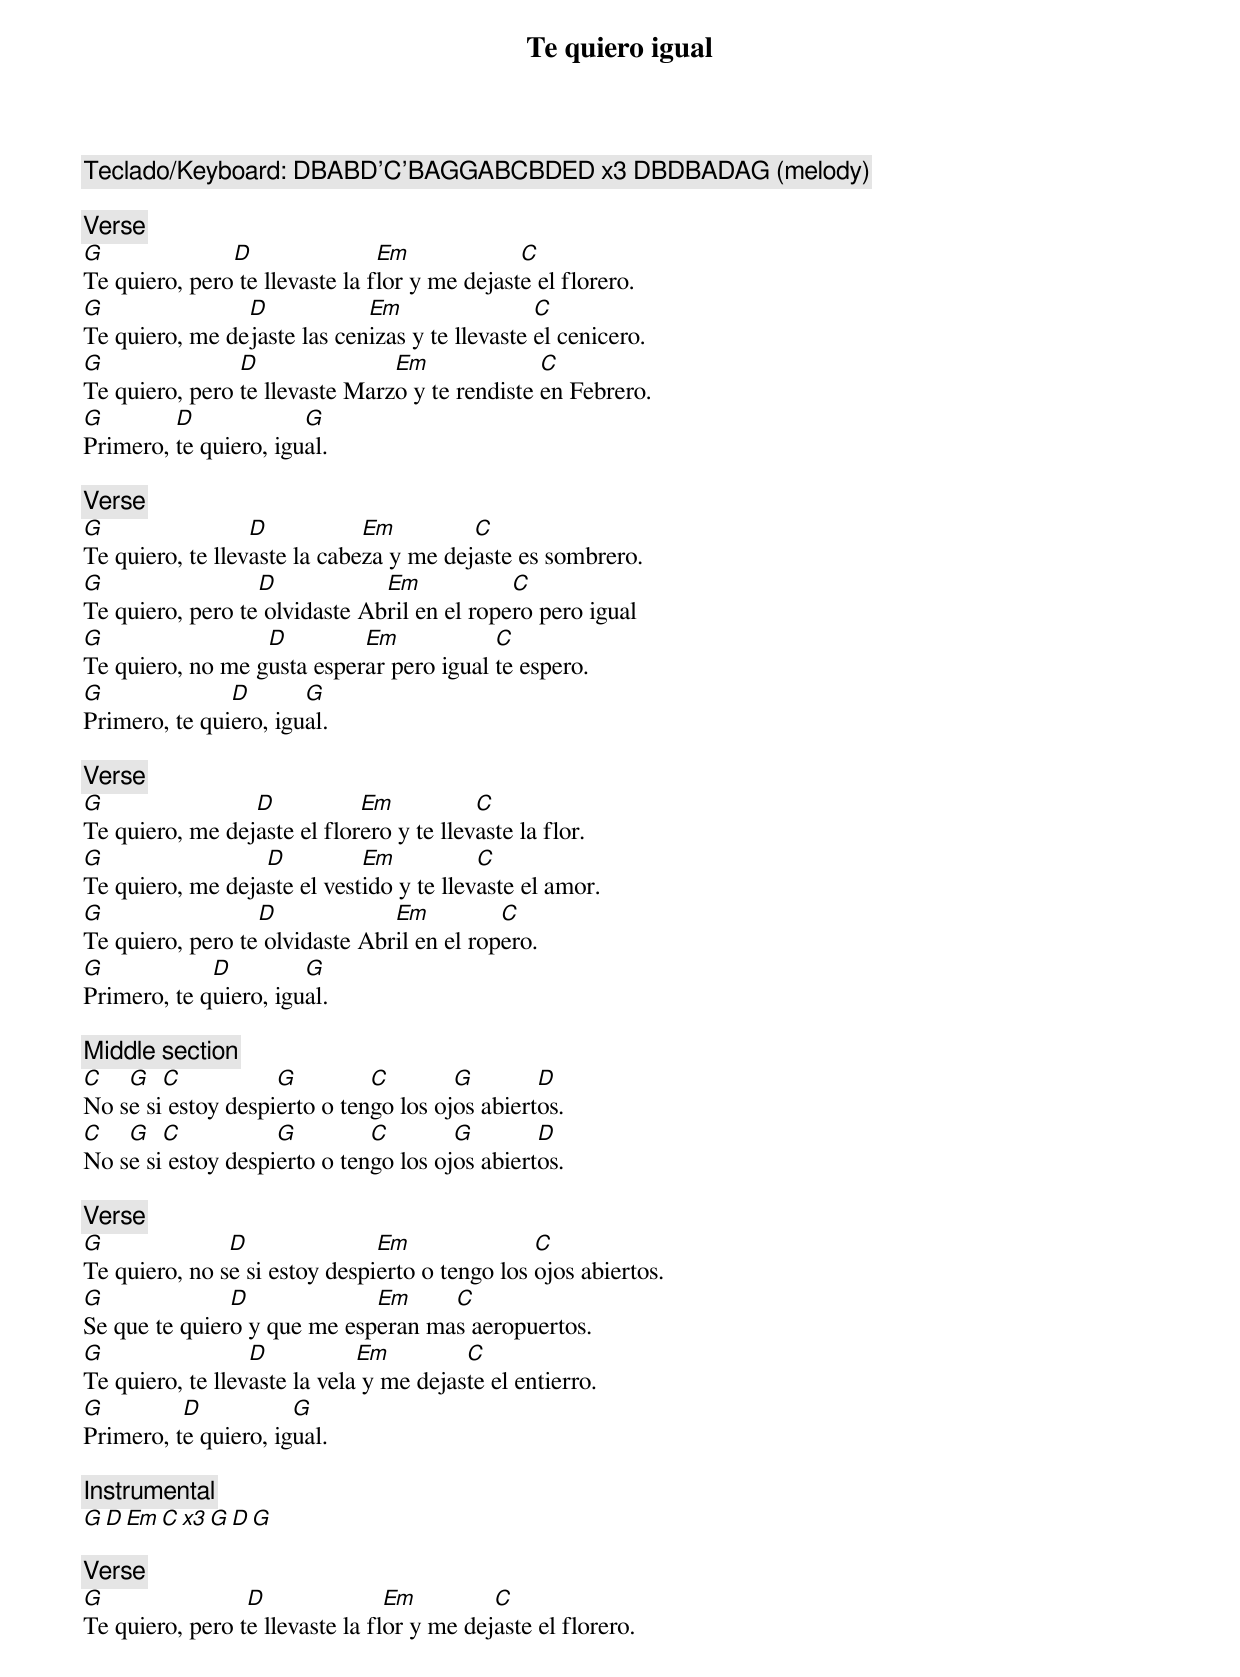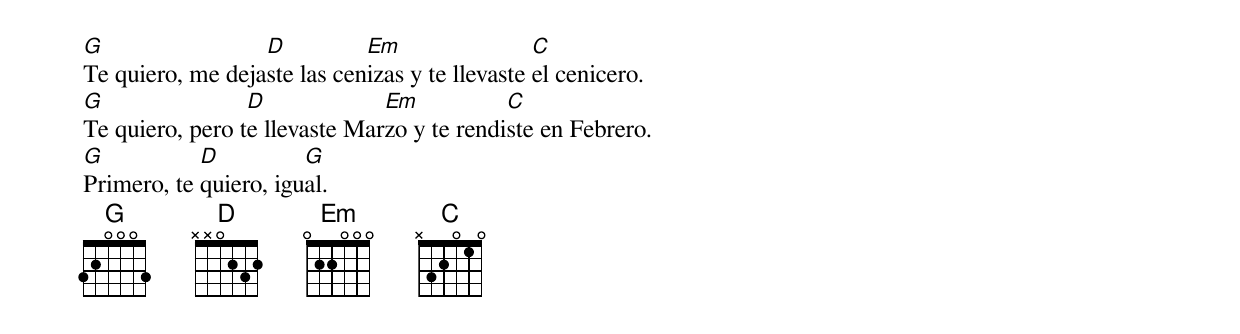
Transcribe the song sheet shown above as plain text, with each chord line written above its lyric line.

Te quiero igual

Teclado/Keyboard: DBABD'C'BAGGABCBDED x3 DBDBADAG (melody)

[Verse]
G              D                Em             C
Te quiero, pero te llevaste la flor y me dejaste el florero.
G               D            Em                 C
Te quiero, me dejaste las cenizas y te llevaste el cenicero.
G               D               Em              C
Te quiero, pero te llevaste Marzo y te rendiste en Febrero.
G        D             G
Primero, te quiero, igual.

[Verse]
G                 D           Em         C
Te quiero, te llevaste la cabeza y me dejaste es sombrero.
G                 D            Em            C
Te quiero, pero te olvidaste Abril en el ropero pero igual
G                 D         Em            C
Te quiero, no me gusta esperar pero igual te espero.
G              D       G
Primero, te quiero, igual.

[Verse]
G                D           Em           C
Te quiero, me dejaste el florero y te llevaste la flor.
G                 D          Em           C
Te quiero, me dejaste el vestido y te llevaste el amor.
G                 D             Em          C
Te quiero, pero te olvidaste Abril en el ropero.
G            D         G
Primero, te quiero, igual.

[Middle section]
C   G   C           G         C        G        D
No se si estoy despierto o tengo los ojos abiertos.
C   G   C           G         C        G        D
No se si estoy despierto o tengo los ojos abiertos.

[Verse]
G              D               Em               C
Te quiero, no se si estoy despierto o tengo los ojos abiertos.
G              D             Em     C
Se que te quiero y que me esperan mas aeropuertos.
G                 D           Em         C
Te quiero, te llevaste la vela y me dejaste el entierro.
G         D           G
Primero, te quiero, igual.

[Instrumental]
G  D  Em  C  x3  G  D  G

[Verse]
G                D               Em         C
Te quiero, pero te llevaste la flor y me dejaste el florero.
G                 D          Em                 C
Te quiero, me dejaste las cenizas y te llevaste el cenicero.
G                D             Em           C
Te quiero, pero te llevaste Marzo y te rendiste en Febrero.
G           D          G
Primero, te quiero, igual.
